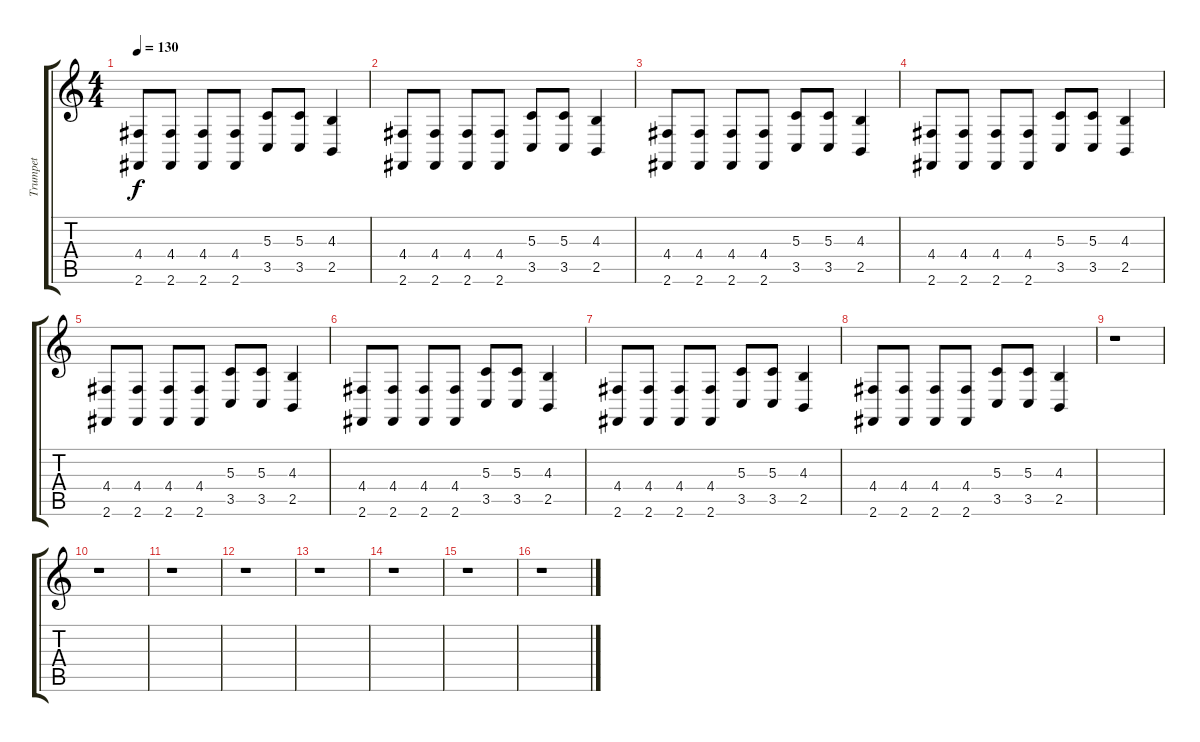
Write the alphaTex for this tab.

\track ("Trumpet" "Trumpet") {instrument trumpet}
\staff {score tabs}
\tuning (E4 B3 G3 D3 A2 E2) {hide}
\ts (4 4)
\tempo 130
\clef g2
\ks c
(4.4 2.6).8{dy f} (4.4 2.6).8 (4.4 2.6).8 (4.4 2.6).8 (5.3 3.5).8 (5.3 3.5).8 (4.3 2.5).4 |
(4.4 2.6).8 (4.4 2.6).8 (4.4 2.6).8 (4.4 2.6).8 (5.3 3.5).8 (5.3 3.5).8 (4.3 2.5).4 |
(4.4 2.6).8 (4.4 2.6).8 (4.4 2.6).8 (4.4 2.6).8 (5.3 3.5).8 (5.3 3.5).8 (4.3 2.5).4 |
(4.4 2.6).8 (4.4 2.6).8 (4.4 2.6).8 (4.4 2.6).8 (5.3 3.5).8 (5.3 3.5).8 (4.3 2.5).4 |
(4.4 2.6).8 (4.4 2.6).8 (4.4 2.6).8 (4.4 2.6).8 (5.3 3.5).8 (5.3 3.5).8 (4.3 2.5).4 |
(4.4 2.6).8 (4.4 2.6).8 (4.4 2.6).8 (4.4 2.6).8 (5.3 3.5).8 (5.3 3.5).8 (4.3 2.5).4 |
(4.4 2.6).8 (4.4 2.6).8 (4.4 2.6).8 (4.4 2.6).8 (5.3 3.5).8 (5.3 3.5).8 (4.3 2.5).4 |
(4.4 2.6).8 (4.4 2.6).8 (4.4 2.6).8 (4.4 2.6).8 (5.3 3.5).8 (5.3 3.5).8 (4.3 2.5).4 |
r.1 |
r.1 |
r.1 |
r.1 |
r.1 |
r.1 |
r.1 |
r.1
